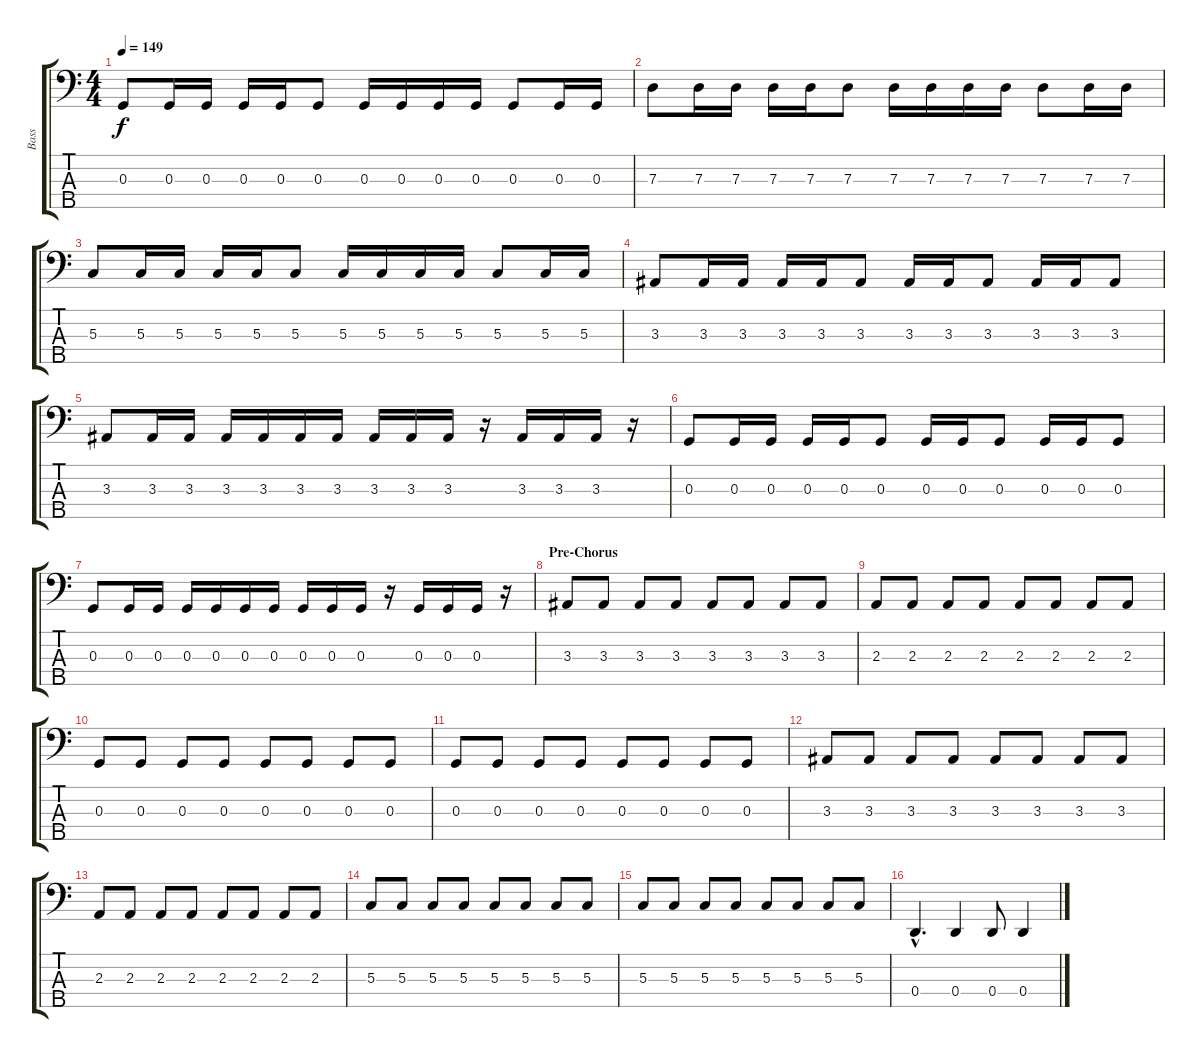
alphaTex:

\track ("Bass" "Bass") {instrument electricbasspick}
\staff {score tabs}
\tuning (F2 C2 G1 D1 A0) {hide}
\ts (4 4)
\tempo 149
\clef f4
\ks c
0.3.8{dy f} 0.3.16 0.3.16 0.3.16 0.3.16 0.3.8 0.3.16 0.3.16 0.3.16 0.3.16 0.3.8 0.3.16 0.3.16 |
7.3.8 7.3.16 7.3.16 7.3.16 7.3.16 7.3.8 7.3.16 7.3.16 7.3.16 7.3.16 7.3.8 7.3.16 7.3.16 |
5.3.8 5.3.16 5.3.16 5.3.16 5.3.16 5.3.8 5.3.16 5.3.16 5.3.16 5.3.16 5.3.8 5.3.16 5.3.16 |
3.3.8 3.3.16 3.3.16 3.3.16 3.3.16 3.3.8 3.3.16 3.3.16 3.3.8 3.3.16 3.3.16 3.3.8 |
3.3.8 3.3.16 3.3.16 3.3.16 3.3.16 3.3.16 3.3.16 3.3.16 3.3.16 3.3.16 r.16 3.3.16 3.3.16 3.3.16 r.16 |
0.3.8 0.3.16 0.3.16 0.3.16 0.3.16 0.3.8 0.3.16 0.3.16 0.3.8 0.3.16 0.3.16 0.3.8 |
0.3.8 0.3.16 0.3.16 0.3.16 0.3.16 0.3.16 0.3.16 0.3.16 0.3.16 0.3.16 r.16 0.3.16 0.3.16 0.3.16 r.16 |
\section ("" "Pre-Chorus")
3.3.8 3.3.8 3.3.8 3.3.8 3.3.8 3.3.8 3.3.8 3.3.8 |
2.3.8 2.3.8 2.3.8 2.3.8 2.3.8 2.3.8 2.3.8 2.3.8 |
0.3.8 0.3.8 0.3.8 0.3.8 0.3.8 0.3.8 0.3.8 0.3.8 |
0.3.8 0.3.8 0.3.8 0.3.8 0.3.8 0.3.8 0.3.8 0.3.8 |
3.3.8 3.3.8 3.3.8 3.3.8 3.3.8 3.3.8 3.3.8 3.3.8 |
2.3.8 2.3.8 2.3.8 2.3.8 2.3.8 2.3.8 2.3.8 2.3.8 |
5.3.8 5.3.8 5.3.8 5.3.8 5.3.8 5.3.8 5.3.8 5.3.8 |
5.3.8 5.3.8 5.3.8 5.3.8 5.3.8 5.3.8 5.3.8 5.3.8 |
0.4{hac}.4{d} 0.4.4 0.4.8 0.4.4
